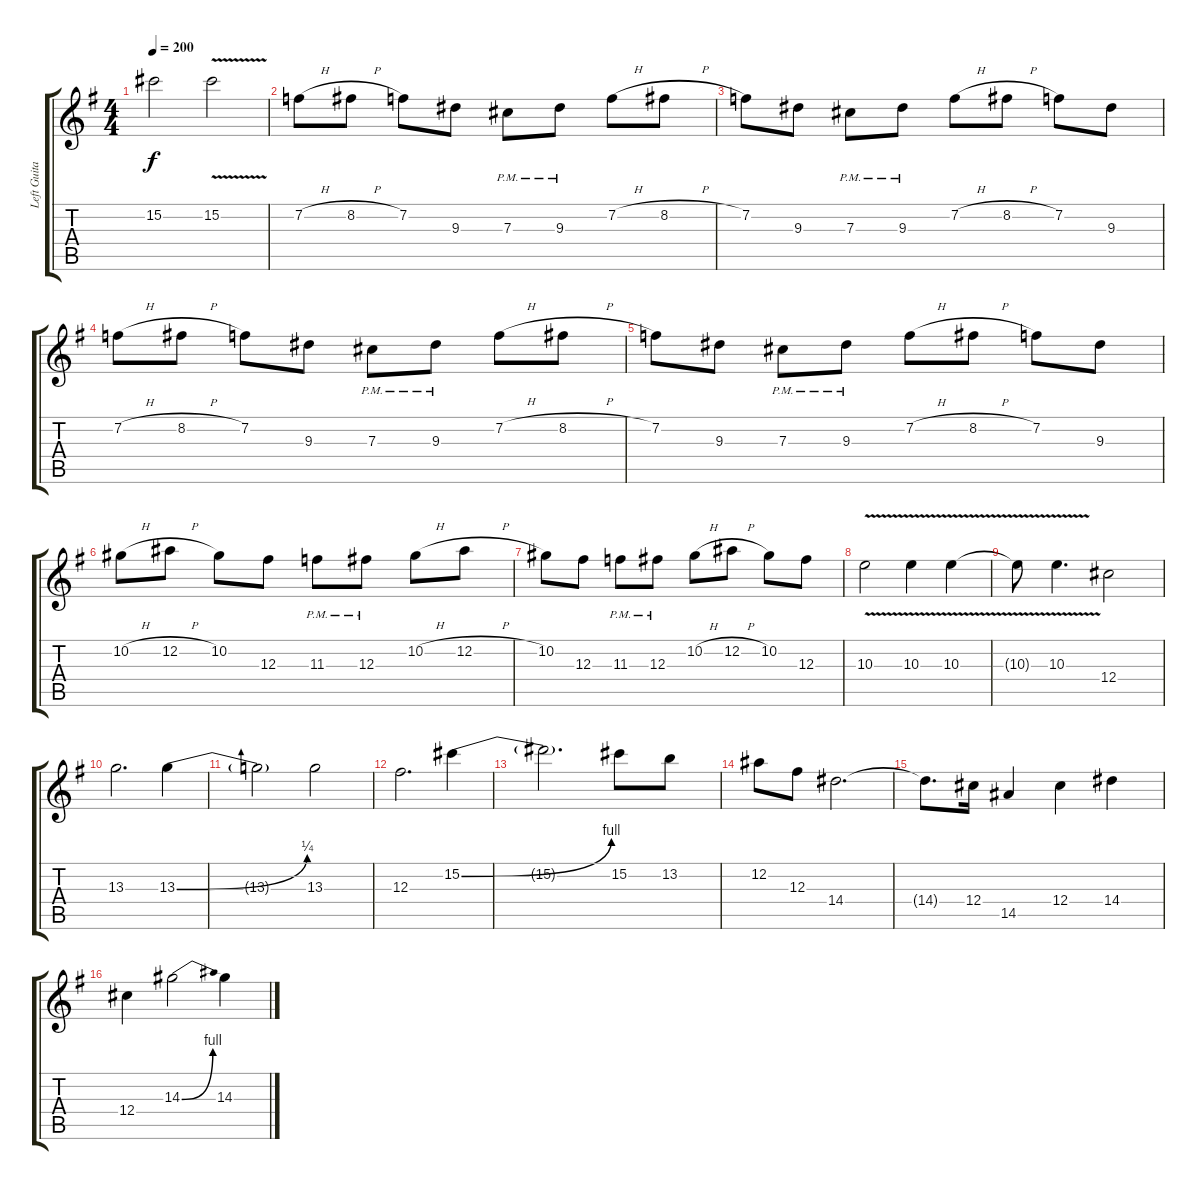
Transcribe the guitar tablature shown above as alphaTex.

\track ("Left Guitar" "Left Guita") {instrument overdrivenguitar}
\staff {score tabs}
\tuning (Eb4 Bb3 Gb3 Db3 Ab2 Eb2) {hide}
\ts (4 4)
\tempo 200
\clef g2
\ks g
15.2{t}.2{dy f} 15.2{v}.2 |
7.2{h}.8 8.2{h}.8 7.2.8 9.3.8 7.3{pm}.8 9.3{pm}.8 7.2{h}.8 8.2{h}.8 |
7.2.8 9.3.8 7.3{pm}.8 9.3{pm}.8 7.2{h}.8 8.2{h}.8 7.2.8 9.3.8 |
7.2{h}.8 8.2{h}.8 7.2.8 9.3.8 7.3{pm}.8 9.3{pm}.8 7.2{h}.8 8.2{h}.8 |
7.2.8 9.3.8 7.3{pm}.8 9.3{pm}.8 7.2{h}.8 8.2{h}.8 7.2.8 9.3.8 |
10.2{h}.8 12.2{h}.8 10.2.8 12.3.8 11.3{pm}.8 12.3{pm}.8 10.2{h}.8 12.2{h}.8 |
10.2.8 12.3.8 11.3{pm}.8 12.3{pm}.8 10.2{h}.8 12.2{h}.8 10.2.8 12.3.8 |
10.3{v}.2 10.3{v}.4 10.3{v}.4 |
10.3{t}.8 10.3{v}.4{d} 12.4.2 |
13.3.2{d} 13.3{be (bend 0 0 60 1)}.4 |
13.3{t}.2 13.3.2 |
12.3.2{d} 15.2{be (bend 0 0 60 4)}.4 |
15.2{t}.2{d} 15.2.8 13.2.8 |
12.2.8 12.3.8 14.4.2{d} |
14.4{t}.8{d} 12.4.16 14.5.4 12.4.4 14.4.4 |
12.4.4 14.3{be (bend 0 0 60 4)}.2 14.3.4
